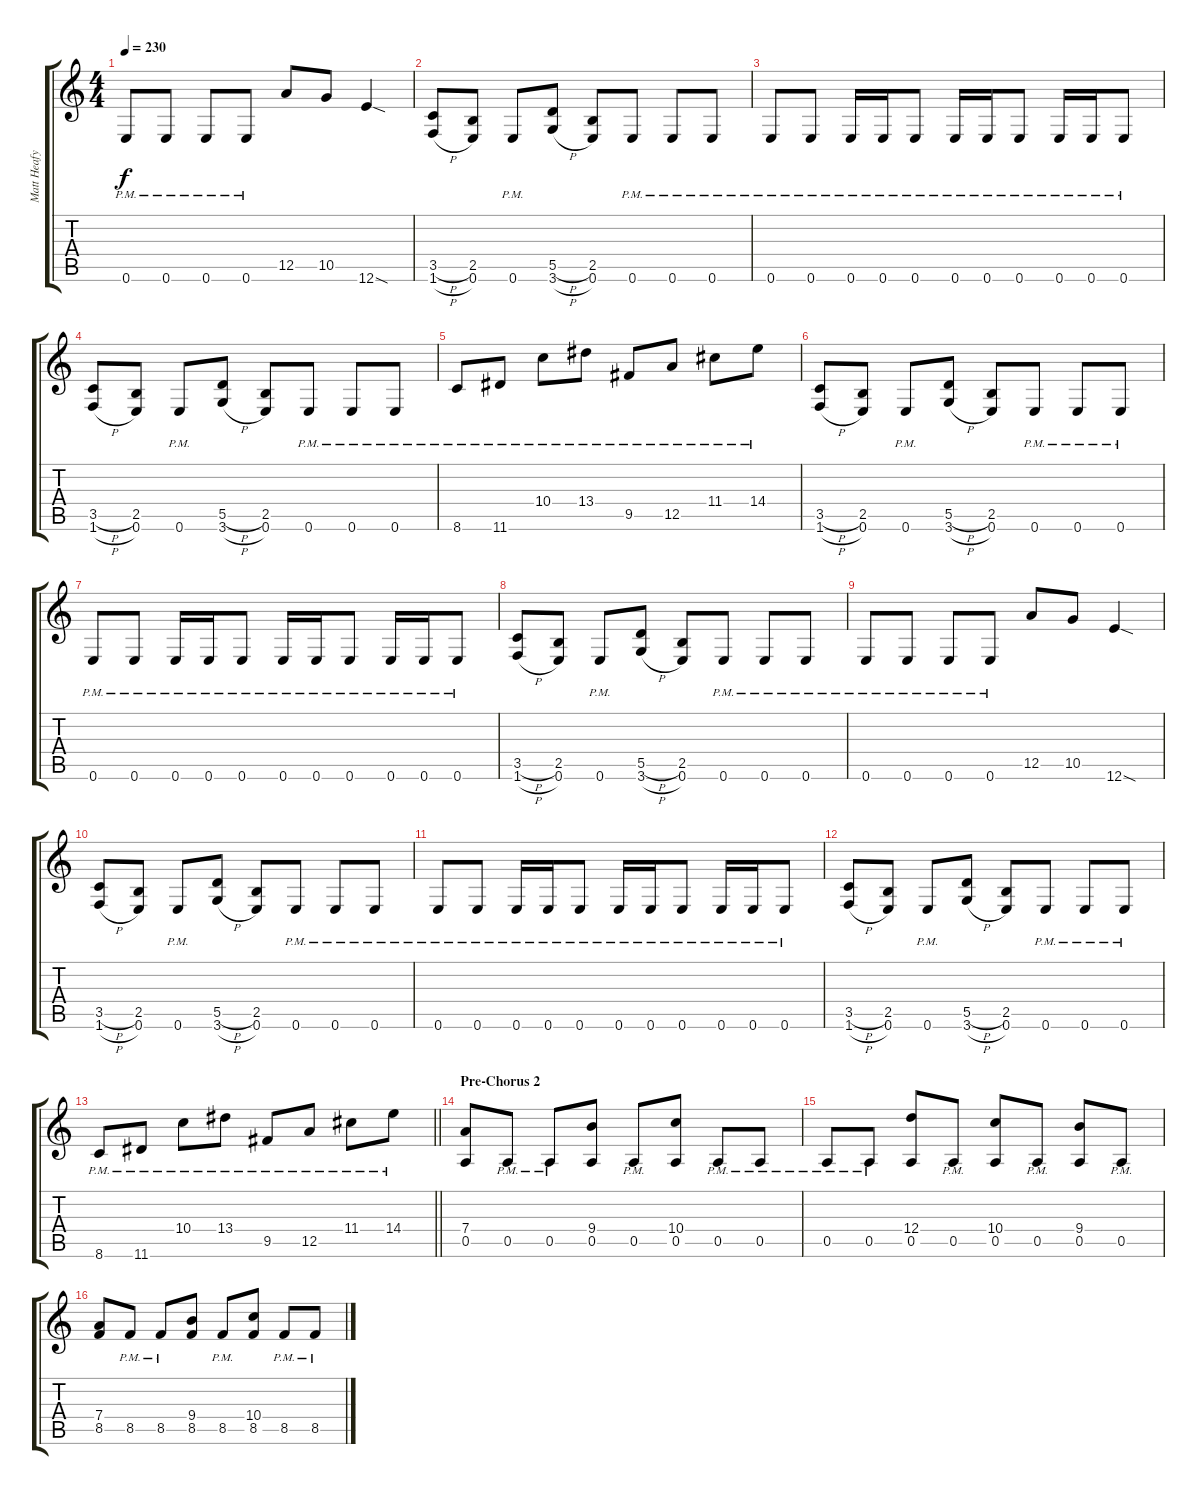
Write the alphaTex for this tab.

\track ("Matt Heafy" "Matt Heafy") {instrument distortionguitar}
\staff {score tabs}
\tuning (E4 B3 G3 D3 A2 E2) {hide}
\ts (4 4)
\tempo 230
\clef g2
\ks c
0.6{pm}.8{dy f} 0.6{pm}.8 0.6{pm}.8 0.6{pm}.8 12.5.8 10.5.8 12.6{sod}.4 |
(3.5{h} 1.6{h}).8 (2.5 0.6).8 0.6{pm}.8 (5.5{h} 3.6{h}).8 (2.5 0.6).8 0.6{pm}.8 0.6{pm}.8 0.6{pm}.8 |
0.6{pm}.8 0.6{pm}.8 0.6{pm}.16 0.6{pm}.16 0.6{pm}.8 0.6{pm}.16 0.6{pm}.16 0.6{pm}.8 0.6{pm}.16 0.6{pm}.16 0.6{pm}.8 |
(3.5{h} 1.6{h}).8 (2.5 0.6).8 0.6{pm}.8 (5.5{h} 3.6{h}).8 (2.5 0.6).8 0.6{pm}.8 0.6{pm}.8 0.6{pm}.8 |
8.6{pm}.8 11.6{pm}.8 10.4{pm}.8 13.4{pm}.8 9.5{pm}.8 12.5{pm}.8 11.4{pm}.8 14.4{pm}.8 |
(3.5{h} 1.6{h}).8 (2.5 0.6).8 0.6{pm}.8 (5.5{h} 3.6{h}).8 (2.5 0.6).8 0.6{pm}.8 0.6{pm}.8 0.6{pm}.8 |
0.6{pm}.8 0.6{pm}.8 0.6{pm}.16 0.6{pm}.16 0.6{pm}.8 0.6{pm}.16 0.6{pm}.16 0.6{pm}.8 0.6{pm}.16 0.6{pm}.16 0.6{pm}.8 |
(3.5{h} 1.6{h}).8 (2.5 0.6).8 0.6{pm}.8 (5.5{h} 3.6{h}).8 (2.5 0.6).8 0.6{pm}.8 0.6{pm}.8 0.6{pm}.8 |
0.6{pm}.8 0.6{pm}.8 0.6{pm}.8 0.6{pm}.8 12.5.8 10.5.8 12.6{sod}.4 |
(3.5{h} 1.6{h}).8 (2.5 0.6).8 0.6{pm}.8 (5.5{h} 3.6{h}).8 (2.5 0.6).8 0.6{pm}.8 0.6{pm}.8 0.6{pm}.8 |
0.6{pm}.8 0.6{pm}.8 0.6{pm}.16 0.6{pm}.16 0.6{pm}.8 0.6{pm}.16 0.6{pm}.16 0.6{pm}.8 0.6{pm}.16 0.6{pm}.16 0.6{pm}.8 |
(3.5{h} 1.6{h}).8 (2.5 0.6).8 0.6{pm}.8 (5.5{h} 3.6{h}).8 (2.5 0.6).8 0.6{pm}.8 0.6{pm}.8 0.6{pm}.8 |
\barLineRight lightlight
8.6{pm}.8 11.6{pm}.8 10.4{pm}.8 13.4{pm}.8 9.5{pm}.8 12.5{pm}.8 11.4{pm}.8 14.4{pm}.8 |
\section ("" "Pre-Chorus 2")
(7.4 0.5).8 0.5{pm}.8 0.5{pm}.8 (9.4 0.5).8 0.5{pm}.8 (10.4 0.5).8 0.5{pm}.8 0.5{pm}.8 |
0.5{pm}.8 0.5{pm}.8 (12.4 0.5).8 0.5{pm}.8 (10.4 0.5).8 0.5{pm}.8 (9.4 0.5).8 0.5{pm}.8 |
(7.4 8.5).8 8.5{pm}.8 8.5{pm}.8 (9.4 8.5).8 8.5{pm}.8 (10.4 8.5).8 8.5{pm}.8 8.5{pm}.8
